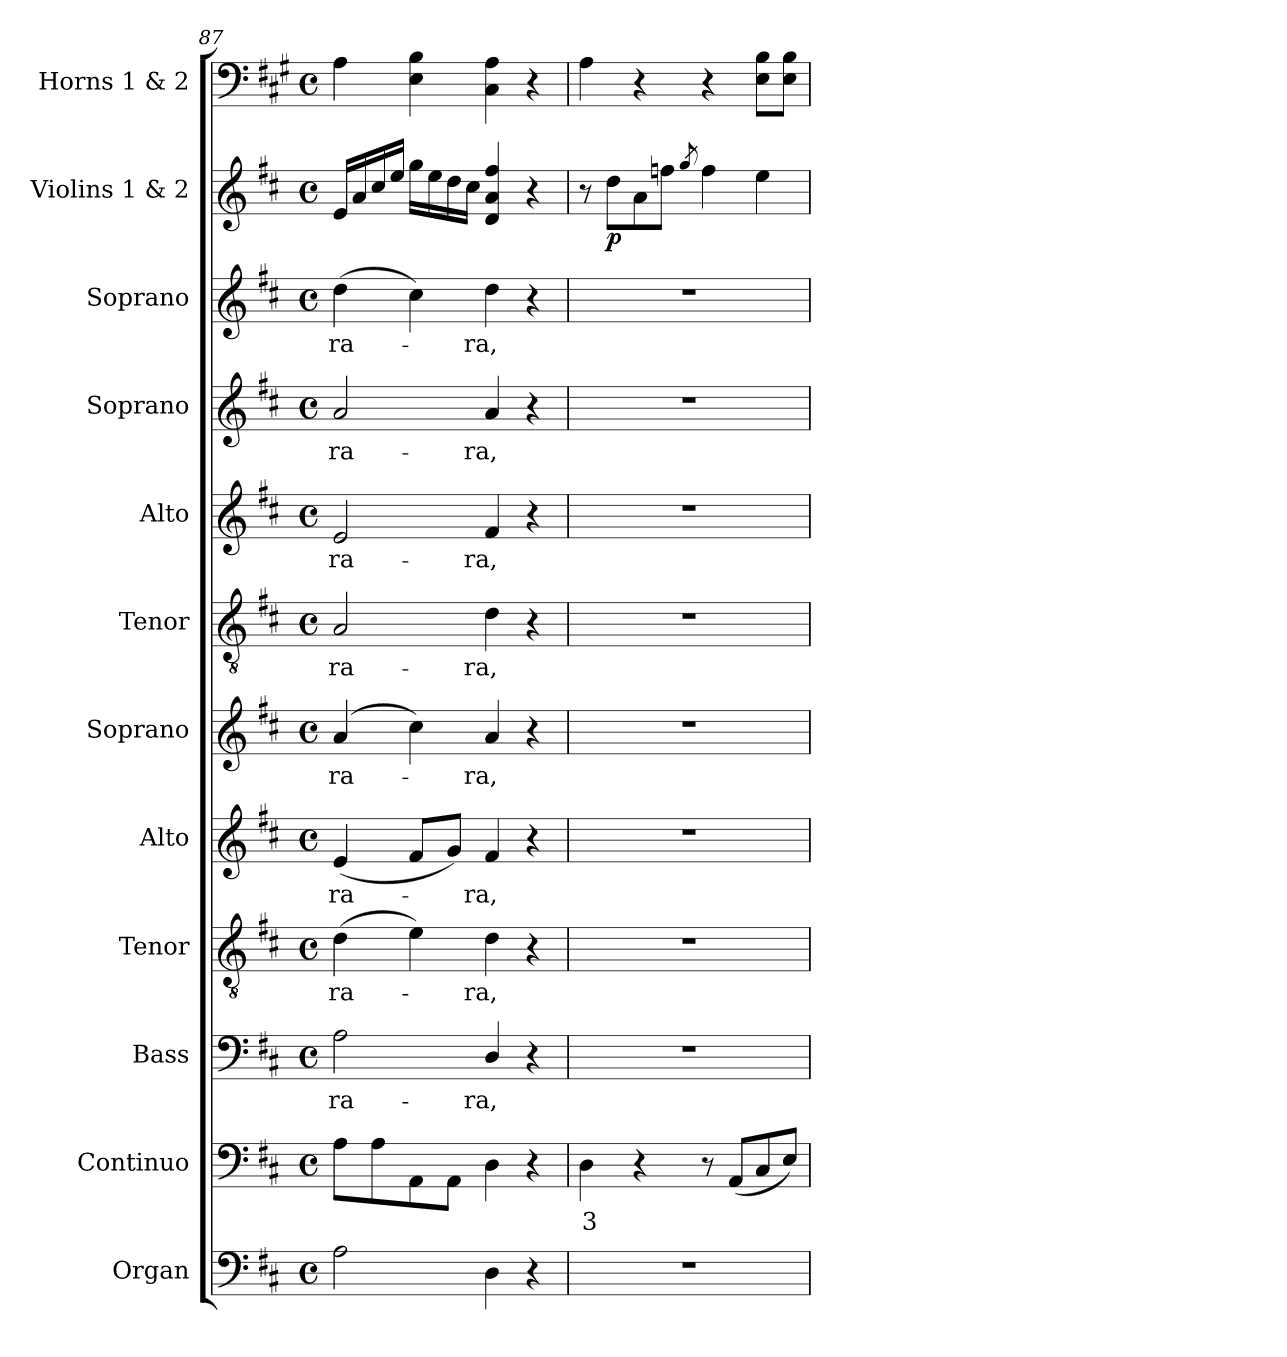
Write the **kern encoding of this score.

**kern	**kern	**text	**kern	**text	**kern	**text	**kern	**text	**kern	**text	**kern	**text	**kern	**text	**kern	**text	**kern	**text	**kern	**dynam	**kern
*part12	*part11	*part11	*part10	*part10	*part9	*part9	*part8	*part8	*part7	*part7	*part6	*part6	*part5	*part5	*part4	*part4	*part3	*part3	*part2	*part2	*part1
*staff12	*staff11	*staff11	*staff10	*staff10	*staff9	*staff9	*staff8	*staff8	*staff7	*staff7	*staff6	*staff6	*staff5	*staff5	*staff4	*staff4	*staff3	*staff3	*staff2	*staff2	*staff1
*I"Organ	*I"Continuo	*	*I"Bass	*	*I"Tenor	*	*I"Alto	*	*I"Soprano	*	*I"Tenor	*	*I"Alto	*	*I"Soprano	*	*I"Soprano	*	*I"Violins 1 & 2	*	*I"Horns 1 & 2
*I'Org.	*I'Cont.	*	*I'B.	*	*I'T.	*	*I'A.	*	*I'S.	*	*I'T.	*	*I'A.	*	*I'S.	*	*I'S.	*	*I'Vlns	*	*I'Hns.
*clefF4	*clefF4	*	*clefF4	*	*clefGv2	*	*clefG2	*	*clefG2	*	*clefGv2	*	*clefG2	*	*clefG2	*	*clefG2	*	*clefG2	*	*clefF4
*	*	*	*	*	*ITrd7c12	*	*	*	*	*	*ITrd7c12	*	*	*	*	*	*	*	*	*	*ITrd4c7
*k[f#c#]	*k[f#c#]	*	*k[f#c#]	*	*k[f#c#]	*	*k[f#c#]	*	*k[f#c#]	*	*k[f#c#]	*	*k[f#c#]	*	*k[f#c#]	*	*k[f#c#]	*	*k[f#c#]	*	*k[f#c#]
*D:	*D:	*	*D:	*	*D:	*	*D:	*	*D:	*	*D:	*	*D:	*	*D:	*	*D:	*	*D:	*	*D:
*M4/4	*M4/4	*	*M4/4	*	*M4/4	*	*M4/4	*	*M4/4	*	*M4/4	*	*M4/4	*	*M4/4	*	*M4/4	*	*M4/4	*	*M4/4
*met(c)	*met(c)	*	*met(c)	*	*met(c)	*	*met(c)	*	*met(c)	*	*met(c)	*	*met(c)	*	*met(c)	*	*met(c)	*	*met(c)	*	*met(c)
=87	=87	=87	=87	=87	=87	=87	=87	=87	=87	=87	=87	=87	=87	=87	=87	=87	=87	=87	=87	=87	=87
!	!	!	!	!LO:LY:b:color=#000000	!	!	!	!	!	!	!	!	!	!	!	!	!	!	!	!	!
!	!	!	!	!	!	!LO:LY:b:color=#000000	!	!	!	!	!	!	!	!	!	!	!	!	!	!	!
!	!	!	!	!	!	!	!	!LO:LY:b:color=#000000	!	!	!	!	!	!	!	!	!	!	!	!	!
!	!	!	!	!	!	!	!	!	!	!LO:LY:b:color=#000000	!	!	!	!	!	!	!	!	!	!	!
!	!	!	!	!	!	!	!	!	!	!	!	!LO:LY:b:color=#000000	!	!	!	!	!	!	!	!	!
!	!	!	!	!	!	!	!	!	!	!	!	!	!	!LO:LY:b:color=#000000	!	!	!	!	!	!	!
!	!	!	!	!	!	!	!	!	!	!	!	!	!	!	!	!LO:LY:b:color=#000000	!	!	!	!	!
!	!	!	!	!	!	!	!	!	!	!	!	!	!	!	!	!	!	!LO:LY:b:color=#000000	!	!	!
2Ai\	8Ai\L	.	2Ai\	ra-	(4Di\	ra-	(4ei/	ra-	(4ai/	ra-	2AAi/	ra-	2ei/	ra-	2ai/	ra-	(4ddi\	ra-	16ei/LL	.	4Di\
.	.	.	.	.	.	.	.	.	.	.	.	.	.	.	.	.	.	.	16ai/	.	.
.	8Ai\	.	.	.	.	.	.	.	.	.	.	.	.	.	.	.	.	.	16cc#i/	.	.
.	.	.	.	.	.	.	.	.	.	.	.	.	.	.	.	.	.	.	16eei/JJ	.	.
.	8AAi\	.	.	.	4Ei\)	.	8f#i/L	.	4cc#i\)	.	.	.	.	.	.	.	4cc#i\)	.	16ggi\LL	.	4AAi\ 4Ei
.	.	.	.	.	.	.	.	.	.	.	.	.	.	.	.	.	.	.	16eei\	.	.
.	8AAi\J	.	.	.	.	.	8gi/J)	.	.	.	.	.	.	.	.	.	.	.	16ddi\	.	.
.	.	.	.	.	.	.	.	.	.	.	.	.	.	.	.	.	.	.	16cc#i\JJ	.	.
!	!	!	!	!LO:LY:b:color=#000000	!	!	!	!	!	!	!	!	!	!	!	!	!	!	!	!	!
!	!	!	!	!	!	!LO:LY:b:color=#000000	!	!	!	!	!	!	!	!	!	!	!	!	!	!	!
!	!	!	!	!	!	!	!	!LO:LY:b:color=#000000	!	!	!	!	!	!	!	!	!	!	!	!	!
!	!	!	!	!	!	!	!	!	!	!LO:LY:b:color=#000000	!	!	!	!	!	!	!	!	!	!	!
!	!	!	!	!	!	!	!	!	!	!	!	!LO:LY:b:color=#000000	!	!	!	!	!	!	!	!	!
!	!	!	!	!	!	!	!	!	!	!	!	!	!	!LO:LY:b:color=#000000	!	!	!	!	!	!	!
!	!	!	!	!	!	!	!	!	!	!	!	!	!	!	!	!LO:LY:b:color=#000000	!	!	!	!	!
!	!	!	!	!	!	!	!	!	!	!	!	!	!	!	!	!	!	!LO:LY:b:color=#000000	!	!	!
4Di\	4Di\	.	4Di/	-ra,	4Di\	-ra,	4f#i/	-ra,	4ai/	-ra,	4Di\	-ra,	4f#i/	-ra,	4ai/	-ra,	4ddi\	-ra,	4di/ 4ai 4ff#i	.	4FF#i\ 4Di
4r	4r	.	4r	.	4r	.	4r	.	4r	.	4r	.	4r	.	4r	.	4r	.	4r	.	4r
!!LO:PB:g=z
=88	=88	=88	=88	=88	=88	=88	=88	=88	=88	=88	=88	=88	=88	=88	=88	=88	=88	=88	=88	=88	=88
!	!	!LO:LY:b:color=#000000	!	!	!	!	!	!	!	!	!	!	!	!	!	!	!	!	!	!	!
1r	4Di\	3	1r	.	1r	.	1r	.	1r	.	1r	.	1r	.	1r	.	1r	.	8r	.	4Di\
.	.	.	.	.	.	.	.	.	.	.	.	.	.	.	.	.	.	.	8ddi\L	p	.
.	4r	.	.	.	.	.	.	.	.	.	.	.	.	.	.	.	.	.	8ai\	.	4r
.	.	.	.	.	.	.	.	.	.	.	.	.	.	.	.	.	.	.	8ffni\J	.	.
.	.	.	.	.	.	.	.	.	.	.	.	.	.	.	.	.	.	.	8qggi/	.	.
.	8r	.	.	.	.	.	.	.	.	.	.	.	.	.	.	.	.	.	4ffi\	.	4r
.	(8AAi/L	.	.	.	.	.	.	.	.	.	.	.	.	.	.	.	.	.	.	.	.
.	8C#i/	.	.	.	.	.	.	.	.	.	.	.	.	.	.	.	.	.	4eei\	.	8AAi\ 8EiL
.	8Ei/J)	.	.	.	.	.	.	.	.	.	.	.	.	.	.	.	.	.	.	.	8AAi\ 8EiJ
=	=	=	=	=	=	=	=	=	=	=	=	=	=	=	=	=	=	=	=	=	=
*-	*-	*-	*-	*-	*-	*-	*-	*-	*-	*-	*-	*-	*-	*-	*-	*-	*-	*-	*-	*-	*-
